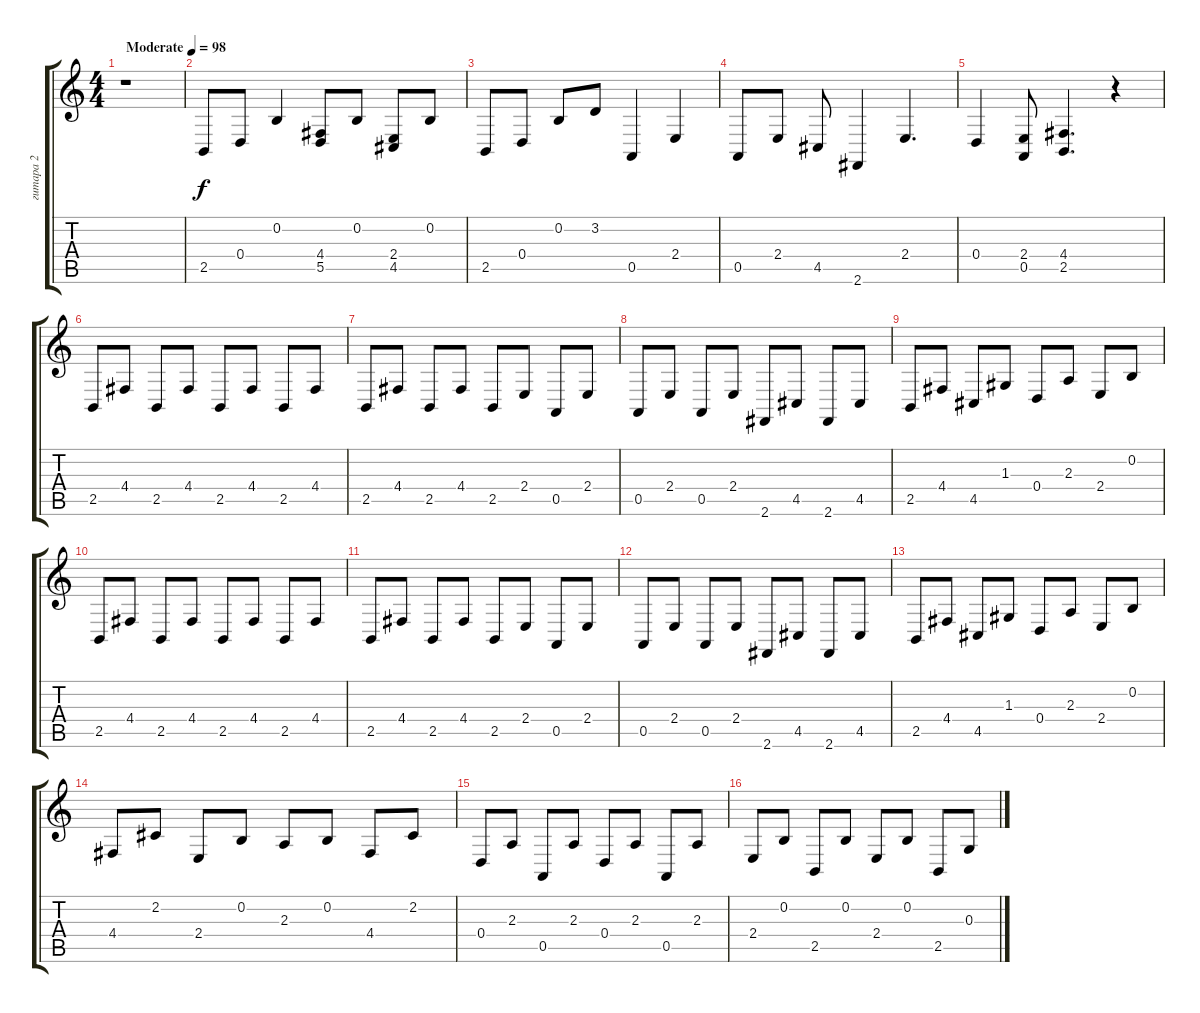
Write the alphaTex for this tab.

\track ("гитара 2" "гитара 2") {instrument acousticgrandpiano}
\staff {score tabs}
\tuning (E4 B3 G3 D3 A2 E2) {hide}
\ts (4 4)
\tempo (98 "Moderate")
\clef g2
\ks c
r.1{dy f instrument acousticgrandpiano} |
2.5.8 0.4.8 0.2.4 (4.4 5.5).8 0.2.8 (2.4 4.5).8 0.2.8 |
2.5.8 0.4.8 0.2.8 3.2.8 0.5.4 2.4.4 |
0.5.8 2.4.8 4.5.8 2.6.4 2.4.4{d} |
0.4.4 (2.4 0.5).8 (4.4 2.5).4{d} r.4 |
2.5.8 4.4.8 2.5.8 4.4.8 2.5.8 4.4.8 2.5.8 4.4.8 |
2.5.8 4.4.8 2.5.8 4.4.8 2.5.8 2.4.8 0.5.8 2.4.8 |
0.5.8 2.4.8 0.5.8 2.4.8 2.6.8 4.5.8 2.6.8 4.5.8 |
2.5.8 4.4.8 4.5.8 1.3.8 0.4.8 2.3.8 2.4.8 0.2.8 |
2.5.8 4.4.8 2.5.8 4.4.8 2.5.8 4.4.8 2.5.8 4.4.8 |
2.5.8 4.4.8 2.5.8 4.4.8 2.5.8 2.4.8 0.5.8 2.4.8 |
0.5.8 2.4.8 0.5.8 2.4.8 2.6.8 4.5.8 2.6.8 4.5.8 |
2.5.8 4.4.8 4.5.8 1.3.8 0.4.8 2.3.8 2.4.8 0.2.8 |
4.4.8 2.2.8 2.4.8 0.2.8 2.3.8 0.2.8 4.4.8 2.2.8 |
0.4.8 2.3.8 0.5.8 2.3.8 0.4.8 2.3.8 0.5.8 2.3.8 |
2.4.8 0.2.8 2.5.8 0.2.8 2.4.8 0.2.8 2.5.8 0.3.8
